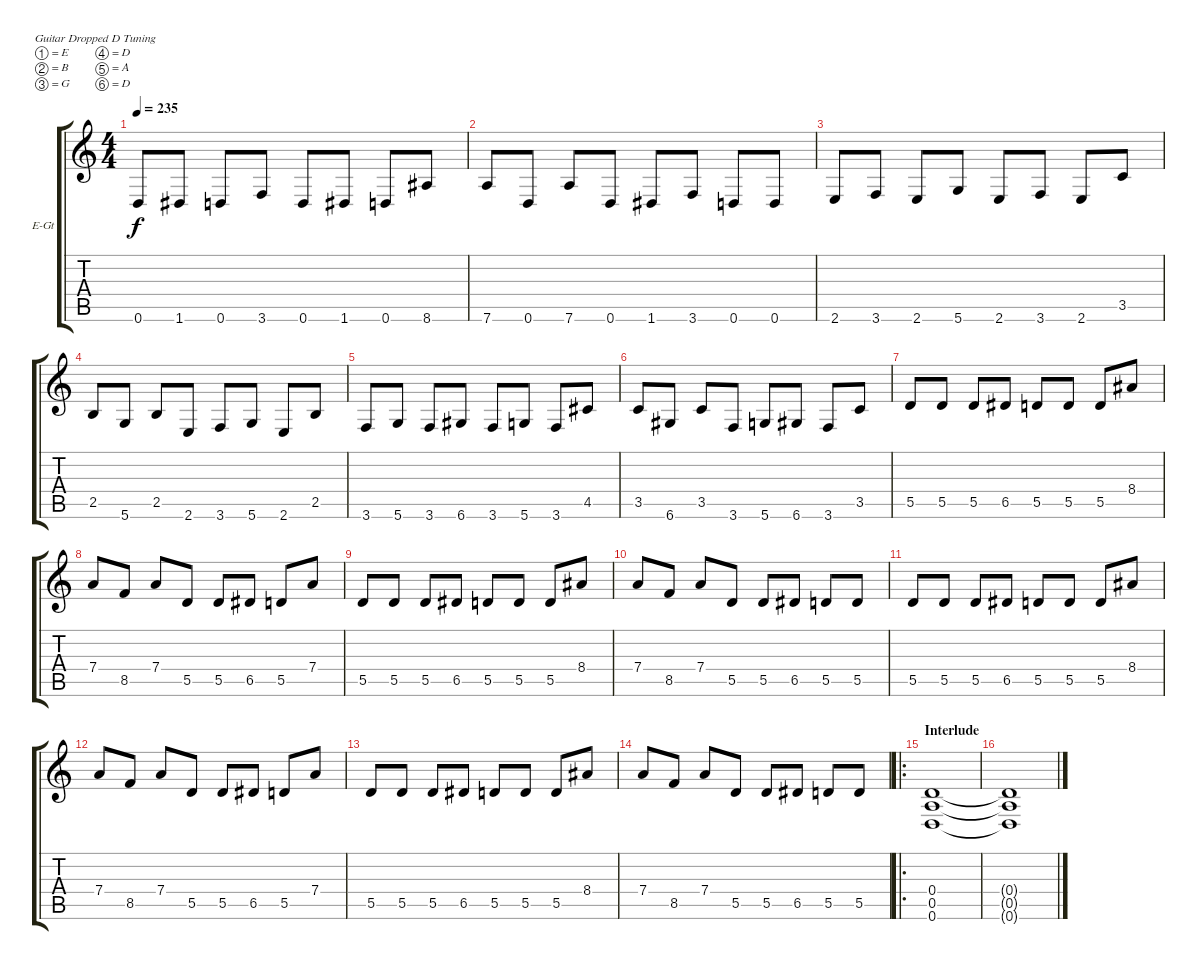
\defaultSystemsLayout 4
\bracketExtendMode groupsimilarinstruments
\firstSystemTrackNameOrientation horizontal
\otherSystemsTrackNameOrientation horizontal
\track ("Guitar 2" "E-Gt") {instrument distortionguitar}
\staff {score tabs}
\tuning (E4 B3 G3 D3 A2 D2)
\ts (4 4)
\tempo 235
\clef g2
\ks c
0.6.8{dy f} 1.6.8 0.6.8 3.6.8 0.6.8 1.6.8 0.6.8 8.6.8 |
7.6.8 0.6.8 7.6.8 0.6.8 1.6.8 3.6.8 0.6.8 0.6.8 |
2.6.8 3.6.8 2.6.8 5.6.8 2.6.8 3.6.8 2.6.8 3.5.8 |
2.5.8 5.6.8 2.5.8 2.6.8 3.6.8 5.6.8 2.6.8 2.5.8 |
3.6.8 5.6.8 3.6.8 6.6.8 3.6.8 5.6.8 3.6.8 4.5.8 |
3.5.8 6.6.8 3.5.8 3.6.8 5.6.8 6.6.8 3.6.8 3.5.8 |
5.5.8 5.5.8 5.5.8 6.5.8 5.5.8 5.5.8 5.5.8 8.4.8 |
7.4.8 8.5.8 7.4.8 5.5.8 5.5.8 6.5.8 5.5.8 7.4.8 |
5.5.8 5.5.8 5.5.8 6.5.8 5.5.8 5.5.8 5.5.8 8.4.8 |
7.4.8 8.5.8 7.4.8 5.5.8 5.5.8 6.5.8 5.5.8 5.5.8 |
5.5.8 5.5.8 5.5.8 6.5.8 5.5.8 5.5.8 5.5.8 8.4.8 |
7.4.8 8.5.8 7.4.8 5.5.8 5.5.8 6.5.8 5.5.8 7.4.8 |
5.5.8 5.5.8 5.5.8 6.5.8 5.5.8 5.5.8 5.5.8 8.4.8 |
7.4.8 8.5.8 7.4.8 5.5.8 5.5.8 6.5.8 5.5.8 5.5.8 |
\ro
\section ("" "Interlude")
(0.6 0.5 0.4).1 |
(0.4{t} 0.5{t} 0.6{t}).1
